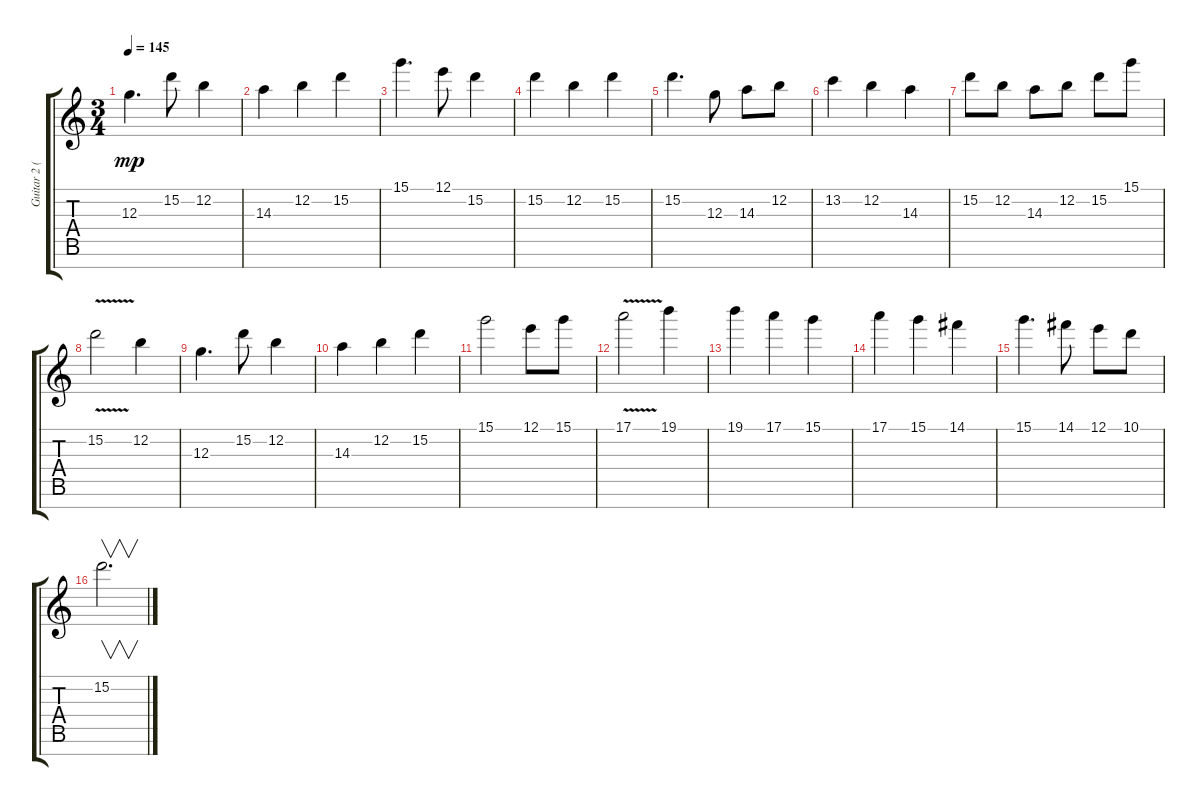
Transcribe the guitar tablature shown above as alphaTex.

\track ("Guitar 2 (OD)" "Guitar 2 (") {instrument distortionguitar}
\staff {score tabs}
\tuning (E4 B3 G3 D3 A2 E2 B1) {hide}
\ts (3 4)
\tempo 145
\clef g2
\ks c
12.3.4{d dy mp} 15.2.8 12.2.4 |
14.3.4 12.2.4 15.2.4 |
15.1.4{d} 12.1.8 15.2.4 |
15.2.4 12.2.4 15.2.4 |
15.2.4{d} 12.3.8 14.3.8 12.2.8 |
13.2.4 12.2.4 14.3.4 |
15.2.8 12.2.8 14.3.8 12.2.8 15.2.8 15.1.8 |
15.2{v}.2 12.2.4 |
12.3.4{d} 15.2.8 12.2.4 |
14.3.4 12.2.4 15.2.4 |
15.1.2 12.1.8 15.1.8 |
17.1{v}.2 19.1.4 |
19.1.4 17.1.4 15.1.4 |
17.1.4 15.1.4 14.1.4 |
15.1.4{d} 14.1.8 12.1.8 10.1.8 |
15.2.2{v d}
